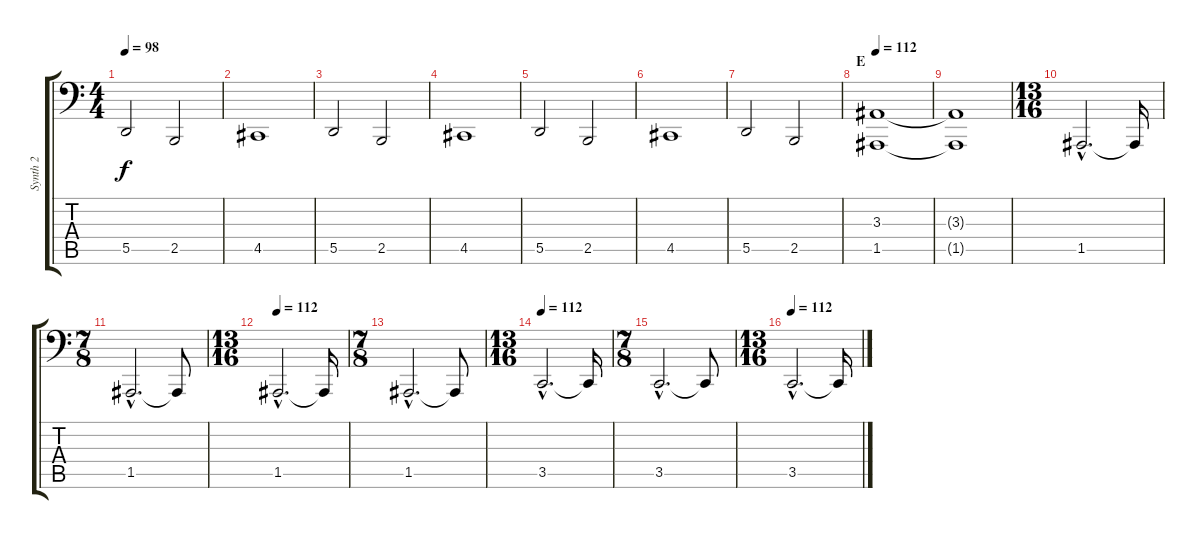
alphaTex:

\track ("Synth 2" "Synth 2") {instrument synthbrass1}
\staff {score tabs}
\tuning (E3 B2 G2 D2 A1 E1) {hide}
\ts (4 4)
\tempo 98
\clef f4
\ks c
5.5.2{dy f} 2.5.2 |
4.5.1 |
5.5.2 2.5.2 |
4.5.1 |
5.5.2 2.5.2 |
4.5.1 |
5.5.2 2.5.2 |
\section ("" "E")
\tempo 112
(3.3 1.5).1 |
(3.3{t} 1.5{t}).1 |
\ts (13 16)
1.5{hac}.2{d} 1.5{t}.16 |
\ts (7 8)
1.5{hac}.2{d} 1.5{t}.8 |
\ts (13 16)
\tempo 112
1.5{hac}.2{d} 1.5{t}.16 |
\ts (7 8)
1.5{hac}.2{d} 1.5{t}.8 |
\ts (13 16)
\tempo 112
3.5{hac}.2{d} 3.5{t}.16 |
\ts (7 8)
3.5{hac}.2{d} 3.5{t}.8 |
\ts (13 16)
\tempo 112
3.5{hac}.2{d} 3.5{t}.16
